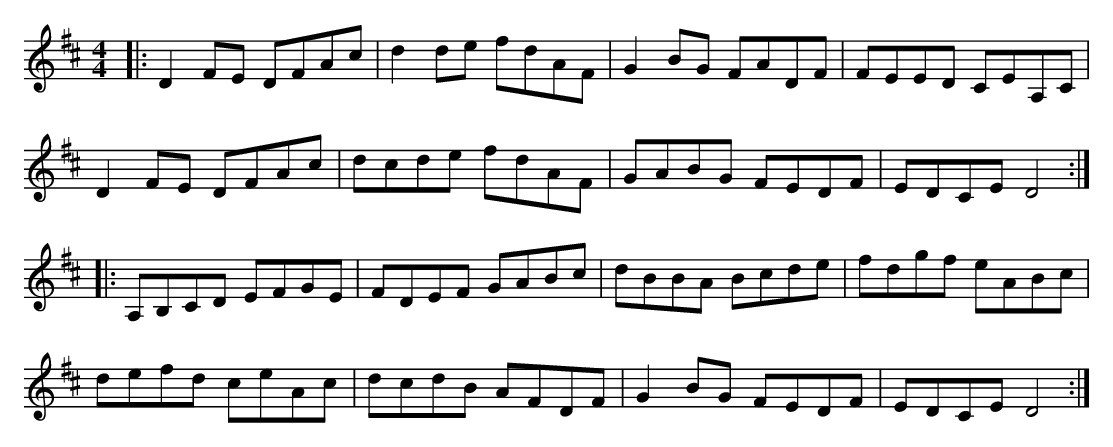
X:1
M:4/4
K:D
|:D2FE DFAc|d2de fdAF|G2BG FADF|FEED CEA,C|
D2FE DFAc|dcde fdAF|GABG FEDF|EDCE D4:|
|:A,B,CD EFGE|FDEF GABc|dBBA Bcde|fdgf eABc|
defd ceAc|dcdB AFDF|G2BG FEDF|EDCE D4:|
